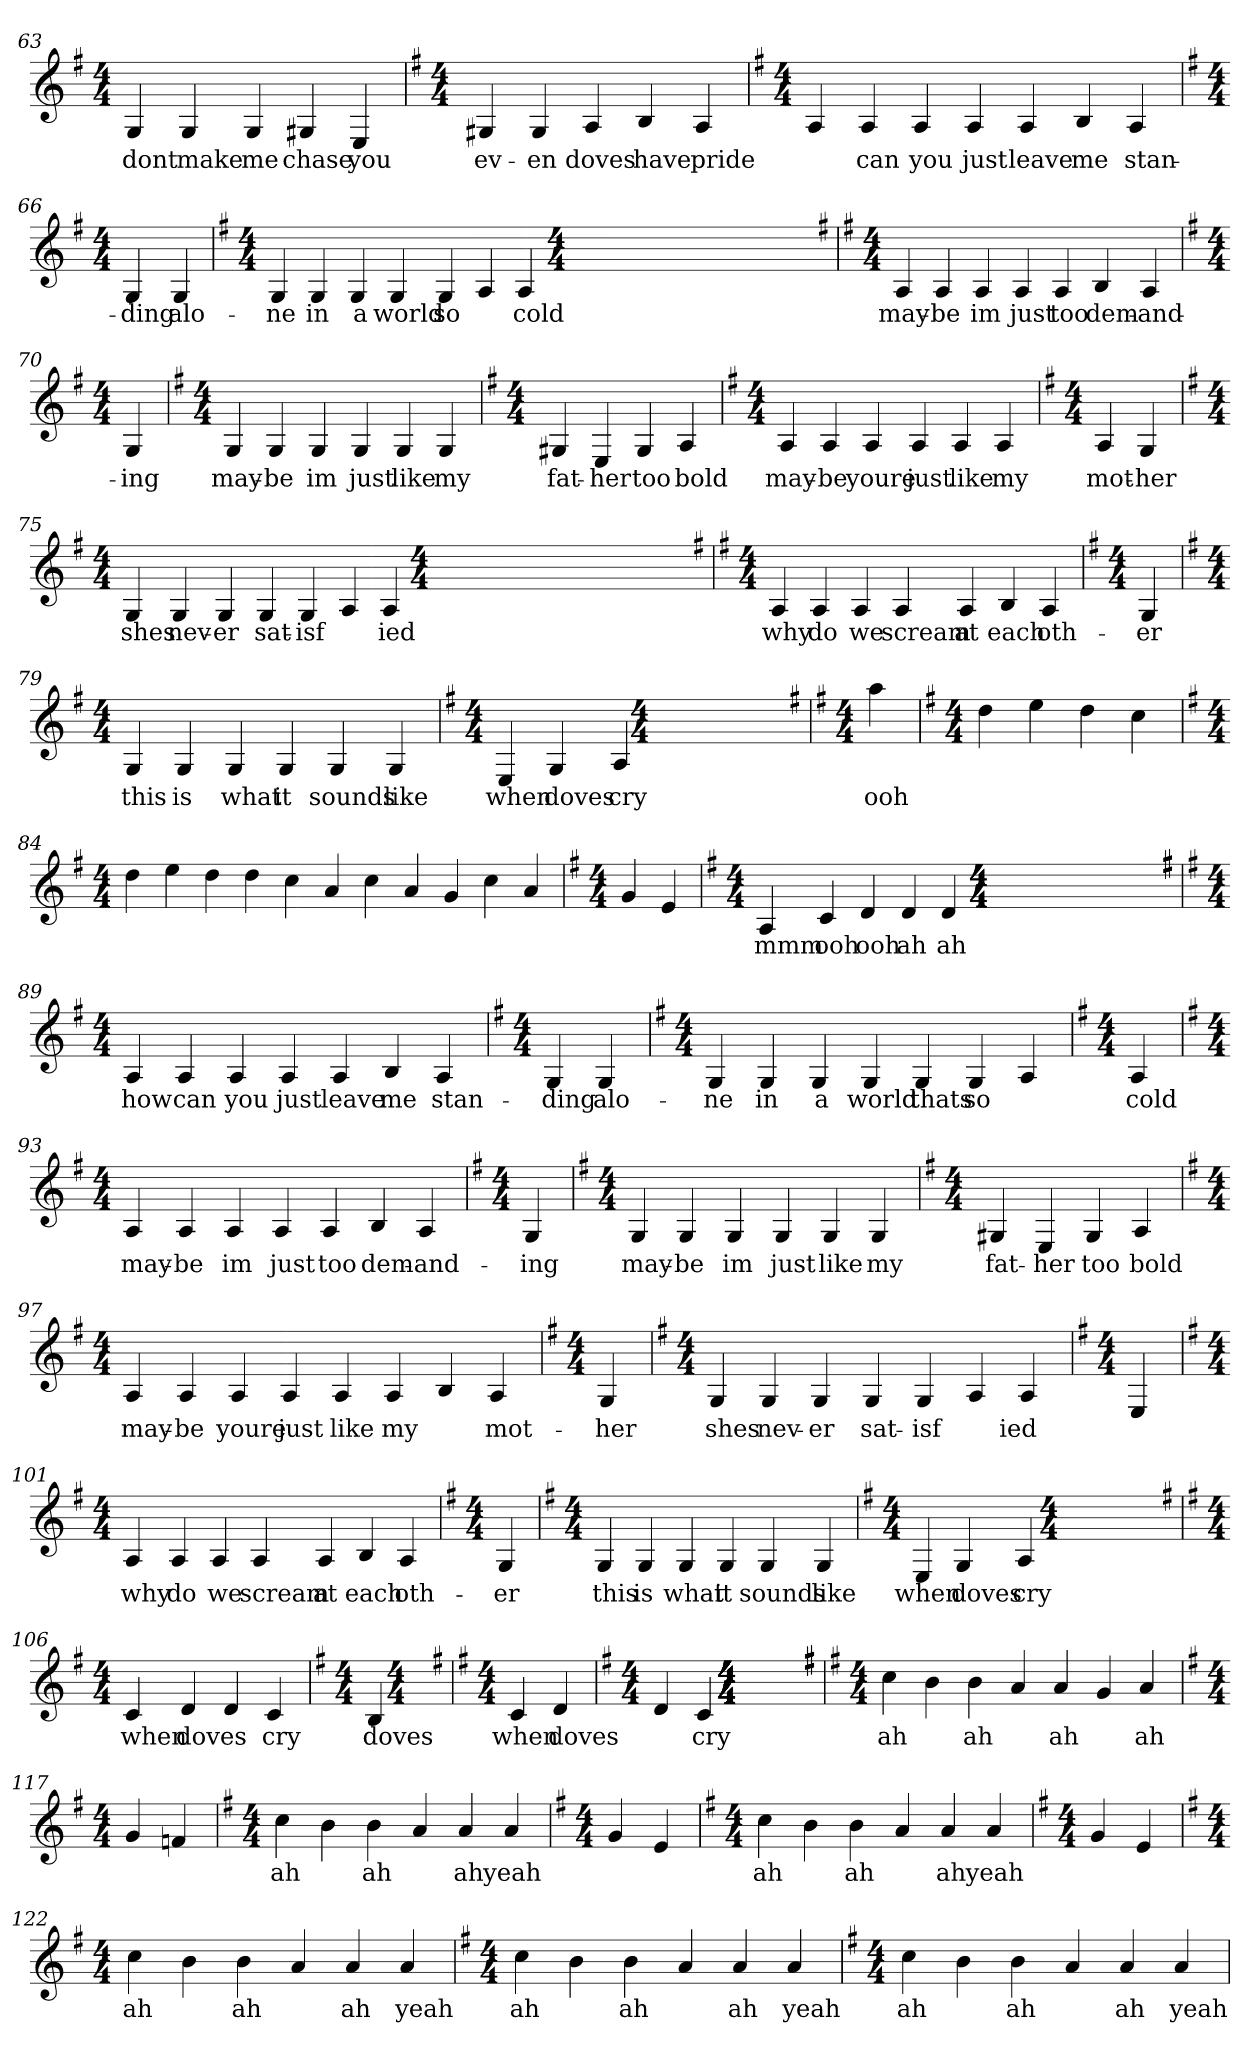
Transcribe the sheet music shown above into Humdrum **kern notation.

**kern	**text
*part1	*part1
*staff1	*staff1
*k[f#]	*
*A:dor	*
*M4/4	*
=63	=63
4G	dont
4G	make
4G	me
4G#X	chase
4E	you
=64	=64
*k[f#]	*
*A:dor	*
*M4/4	*
4G#X	ev-
4G#	-en
4A	doves
4B	have
4A	pride
=65	=65
*k[f#]	*
*A:dor	*
*M4/4	*
4A	_
4A	can
4A	you
4A	just
4A	leave
4B	me
4A	stan-
=66	=66
*k[f#]	*
*A:dor	*
*M4/4	*
4G	-ding
4G	alo-
=67	=67
*k[f#]	*
*A:dor	*
*M4/4	*
4G	-ne
4G	in
4G	a
4G	world
4G	so
4A	_
4A	cold
*k[f#]	*
*A:dor	*
*M4/4	*
=69	=69
*k[f#]	*
*A:dor	*
*M4/4	*
4A	may-
4A	-be
4A	im
4A	just
4A	too
4B	dem-
4A	-and-
=70	=70
*k[f#]	*
*A:dor	*
*M4/4	*
4G	-ing
=71	=71
*k[f#]	*
*A:dor	*
*M4/4	*
4G	may-
4G	-be
4G	im
4G	just
4G	like
4G	my
=72	=72
*k[f#]	*
*A:dor	*
*M4/4	*
4G#X	fat-
4E	-her
4G#	too
4A	bold
=73	=73
*k[f#]	*
*A:dor	*
*M4/4	*
4A	may-
4A	-be
4A	youre
4A	just
4A	like
4A	my
=74	=74
*k[f#]	*
*A:dor	*
*M4/4	*
4A	mot-
4G	-her
=75	=75
*k[f#]	*
*A:dor	*
*M4/4	*
4G	shes
4G	nev-
4G	-er
4G	sat-
4G	-isf-
4A	_
4A	-ied
*k[f#]	*
*A:dor	*
*M4/4	*
=77	=77
*k[f#]	*
*A:dor	*
*M4/4	*
4A	why
4A	do
4A	we
4A	scream
4A	at
4B	each
4A	oth-
=78	=78
*k[f#]	*
*A:dor	*
*M4/4	*
4G	-er
=79	=79
*k[f#]	*
*A:dor	*
*M4/4	*
4G	this
4G	is
4G	what
4G	it
4G	sounds
4G	like
=80	=80
*k[f#]	*
*A:dor	*
*M4/4	*
4E	when
4G	doves
4A	cry
*k[f#]	*
*A:dor	*
*M4/4	*
=82	=82
*k[f#]	*
*A:dor	*
*M4/4	*
4aa	ooh
=83	=83
*k[f#]	*
*A:dor	*
*M4/4	*
4dd	_
4ee	_
4dd	_
4cc	_
=84	=84
*k[f#]	*
*A:dor	*
*M4/4	*
4dd	_
4ee	_
4dd	_
4dd	_
4cc	_
4a	_
4cc	_
4a	_
4g	_
4cc	_
4a	_
=85	=85
*k[f#]	*
*A:dor	*
*M4/4	*
4g	_
4e	_
=86	=86
*k[f#]	*
*A:dor	*
*M4/4	*
4A	mmm
4c	ooh
4d	ooh
4d	ah
4d	ah
*k[f#]	*
*A:dor	*
*M4/4	*
*k[f#]	*
*A:dor	*
*M4/4	*
=89	=89
*k[f#]	*
*A:dor	*
*M4/4	*
4A	how
4A	can
4A	you
4A	just
4A	leave
4B	me
4A	stan-
=90	=90
*k[f#]	*
*A:dor	*
*M4/4	*
4G	-ding
4G	alo-
=91	=91
*k[f#]	*
*A:dor	*
*M4/4	*
4G	-ne
4G	in
4G	a
4G	world
4G	thats
4G	so
4A	_
=92	=92
*k[f#]	*
*A:dor	*
*M4/4	*
4A	cold
=93	=93
*k[f#]	*
*A:dor	*
*M4/4	*
4A	may-
4A	-be
4A	im
4A	just
4A	too
4B	dem-
4A	-and-
=94	=94
*k[f#]	*
*A:dor	*
*M4/4	*
4G	-ing
=95	=95
*k[f#]	*
*A:dor	*
*M4/4	*
4G	may-
4G	-be
4G	im
4G	just
4G	like
4G	my
=96	=96
*k[f#]	*
*A:dor	*
*M4/4	*
4G#X	fat-
4E	-her
4G#	too
4A	bold
=97	=97
*k[f#]	*
*A:dor	*
*M4/4	*
4A	may-
4A	-be
4A	youre
4A	just
4A	like
4A	my
4B	_
4A	mot-
=98	=98
*k[f#]	*
*A:dor	*
*M4/4	*
4G	-her
=99	=99
*k[f#]	*
*A:dor	*
*M4/4	*
4G	shes
4G	nev-
4G	-er
4G	sat-
4G	-isf-
4A	_
4A	-ied
=100	=100
*k[f#]	*
*A:dor	*
*M4/4	*
4E	_
=101	=101
*k[f#]	*
*A:dor	*
*M4/4	*
4A	why
4A	do
4A	we
4A	scream
4A	at
4B	each
4A	oth-
=102	=102
*k[f#]	*
*A:dor	*
*M4/4	*
4G	-er
=103	=103
*k[f#]	*
*A:dor	*
*M4/4	*
4G	this
4G	is
4G	what
4G	it
4G	sounds
4G	like
=104	=104
*k[f#]	*
*A:dor	*
*M4/4	*
4E	when
4G	doves
4A	cry
*k[f#]	*
*A:dor	*
*M4/4	*
=106	=106
*k[f#]	*
*A:dor	*
*M4/4	*
4c	when
4d	doves
4d	_
4c	cry
=107	=107
*k[f#]	*
*A:dor	*
*M4/4	*
4B	doves
*k[f#]	*
*A:dor	*
*M4/4	*
=109	=109
*k[f#]	*
*A:dor	*
*M4/4	*
4c	when
4d	doves
=110	=110
*k[f#]	*
*A:dor	*
*M4/4	*
4d	_
4c	cry
*k[f#]	*
*A:dor	*
*M4/4	*
*k[f#]	*
*A:dor	*
*M4/4	*
*k[f#]	*
*A:dor	*
*M4/4	*
*k[f#]	*
*A:dor	*
*M4/4	*
*k[f#]	*
*A:dor	*
*M4/4	*
=116	=116
*k[f#]	*
*A:dor	*
*M4/4	*
4cc	ah
4b	_
4b	ah
4a	_
4a	ah
4g	_
4a	ah
=117	=117
*k[f#]	*
*A:dor	*
*M4/4	*
4g	_
4fn	_
=118	=118
*k[f#]	*
*A:dor	*
*M4/4	*
4cc	ah
4b	_
4b	ah
4a	_
4a	ah
4a	yeah
=119	=119
*k[f#]	*
*A:dor	*
*M4/4	*
4g	_
4e	_
=120	=120
*k[f#]	*
*A:dor	*
*M4/4	*
4cc	ah
4b	_
4b	ah
4a	_
4a	ah
4a	yeah
=121	=121
*k[f#]	*
*A:dor	*
*M4/4	*
4g	_
4e	_
=122	=122
*k[f#]	*
*A:dor	*
*M4/4	*
4cc	ah
4b	_
4b	ah
4a	_
4a	ah
4a	yeah
=123	=123
*k[f#]	*
*A:dor	*
*M4/4	*
4cc	ah
4b	_
4b	ah
4a	_
4a	ah
4a	yeah
=124	=124
*k[f#]	*
*A:dor	*
*M4/4	*
4cc	ah
4b	_
4b	ah
4a	_
4a	ah
4a	yeah
=	=
*-	*-
